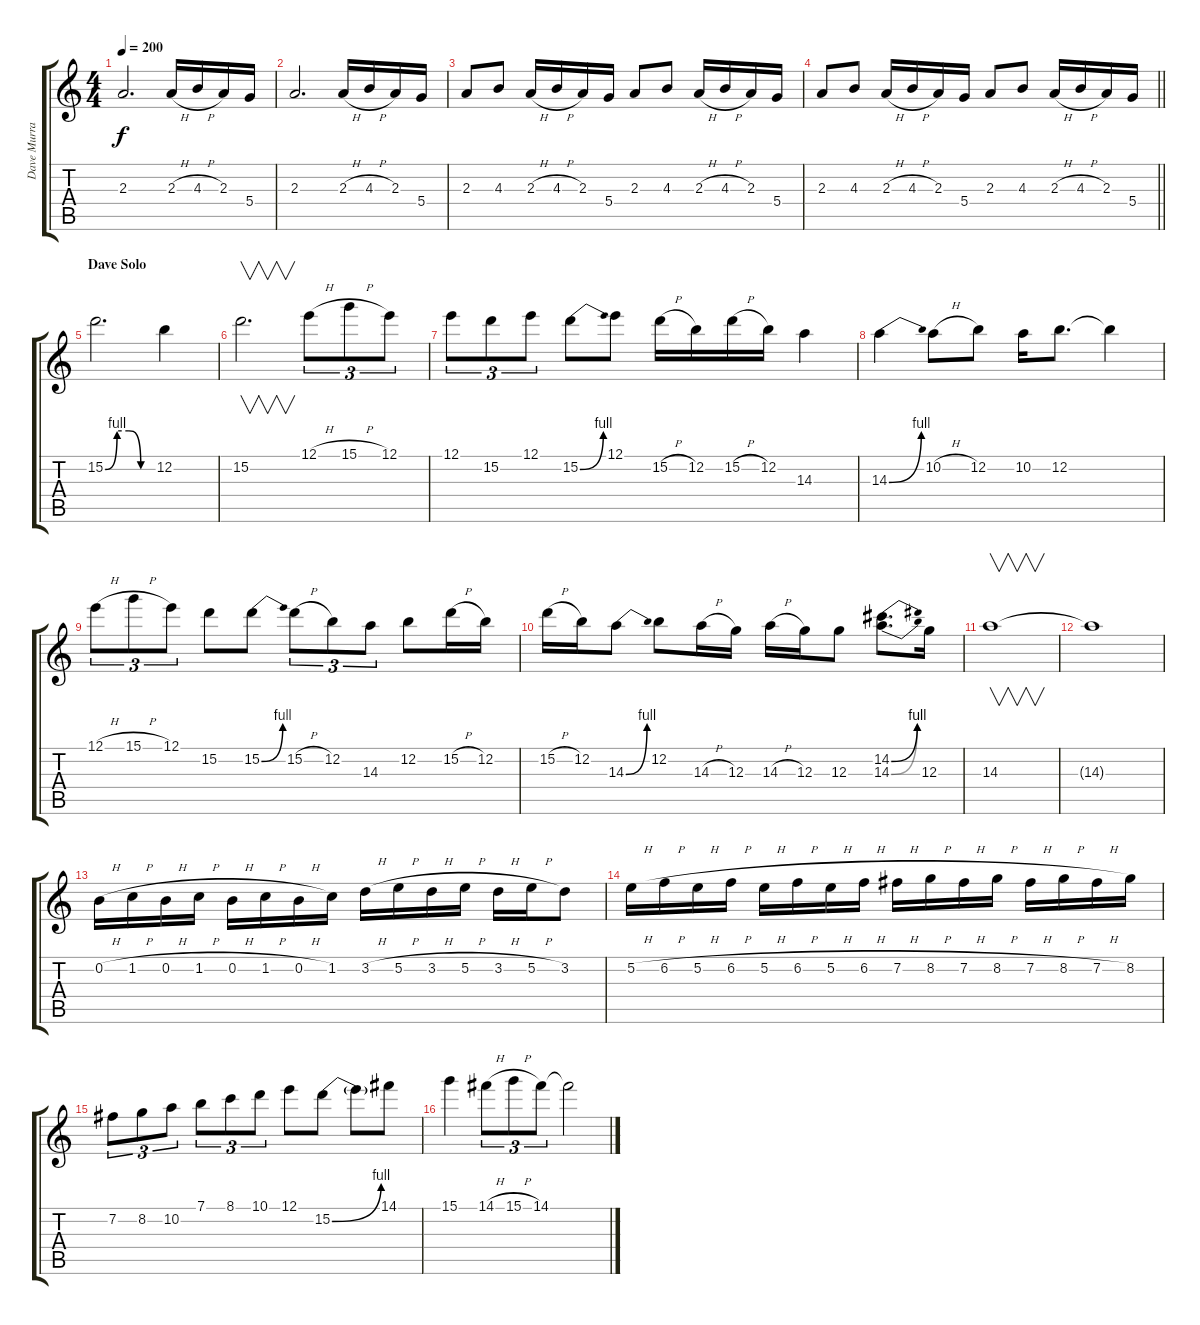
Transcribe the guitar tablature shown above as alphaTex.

\track ("Dave Murray" "Dave Murra") {instrument distortionguitar}
\staff {score tabs}
\tuning (E4 B3 G3 D3 A2 E2) {hide}
\ts (4 4)
\tempo 200
\clef g2
\ks c
2.3.2{d dy f} 2.3{h}.16 4.3{h}.16 2.3.16 5.4.16 |
2.3.2{d} 2.3{h}.16 4.3{h}.16 2.3.16 5.4.16 |
2.3.8 4.3.8 2.3{h}.16 4.3{h}.16 2.3.16 5.4.16 2.3.8 4.3.8 2.3{h}.16 4.3{h}.16 2.3.16 5.4.16 |
\barLineRight lightlight
2.3.8 4.3.8 2.3{h}.16 4.3{h}.16 2.3.16 5.4.16 2.3.8 4.3.8 2.3{h}.16 4.3{h}.16 2.3.16 5.4.16 |
\section ("" "Dave Solo")
15.2{be (custom 0 0 15 4 30 4 45 0 60 0)}.2{d} 12.2.4 |
15.2.2{v d} 12.1{h}.8{tu (3 2)} 15.1{h}.8{tu (3 2)} 12.1.8{tu (3 2)} |
12.1.8{tu (3 2)} 15.2.8{tu (3 2)} 12.1.8{tu (3 2)} 15.2{be (bend 0 0 60 4)}.8 12.1.8 15.2{h}.16 12.2.16 15.2{h}.16 12.2.16 14.3.4 |
14.3{be (bend 0 0 60 4)}.4 10.2{h}.8 12.2.8 10.2.16 12.2.8{d} 12.2{t}.4 |
12.1{h}.8{tu (3 2)} 15.1{h}.8{tu (3 2)} 12.1.8{tu (3 2)} 15.2.8 15.2{be (bend 0 0 60 4)}.8 15.2{h}.8{tu (3 2)} 12.2.8{tu (3 2)} 14.3.8{tu (3 2)} 12.2.8 15.2{h}.16 12.2.16 |
15.2{h}.16 12.2.16 14.3{be (bend 0 0 60 4)}.8 12.2.8 14.3{h}.16 12.3.16 14.3{h}.16 12.3.16 12.3.8 (14.2{be (bend 0 0 60 4)} 14.3{be (bend 0 0 60 4)}).8{d} 12.3.16 |
14.3.1{v} |
14.3{t}.1 |
0.2{h}.16 1.2{h}.16 0.2{h}.16 1.2{h}.16 0.2{h}.16 1.2{h}.16 0.2{h}.16 1.2.16 3.2{h}.16 5.2{h}.16 3.2{h}.16 5.2{h}.16 3.2{h}.16 5.2{h}.16 3.2.8 |
5.2{h}.16 6.2{h}.16 5.2{h}.16 6.2{h}.16 5.2{h}.16 6.2{h}.16 5.2{h}.16 6.2{h}.16 7.2{h}.16 8.2{h}.16 7.2{h}.16 8.2{h}.16 7.2{h}.16 8.2{h}.16 7.2{h}.16 8.2.16 |
7.2.8{tu (3 2)} 8.2.8{tu (3 2)} 10.2.8{tu (3 2)} 7.1.8{tu (3 2)} 8.1.8{tu (3 2)} 10.1.8{tu (3 2)} 12.1.8 15.2{be (bend 0 0 60 4)}.8 15.2{t}.8 14.1.8 |
15.1.4 14.1{h}.8{tu (3 2)} 15.1{h}.8{tu (3 2)} 14.1.8{tu (3 2)} 14.1{t}.2
